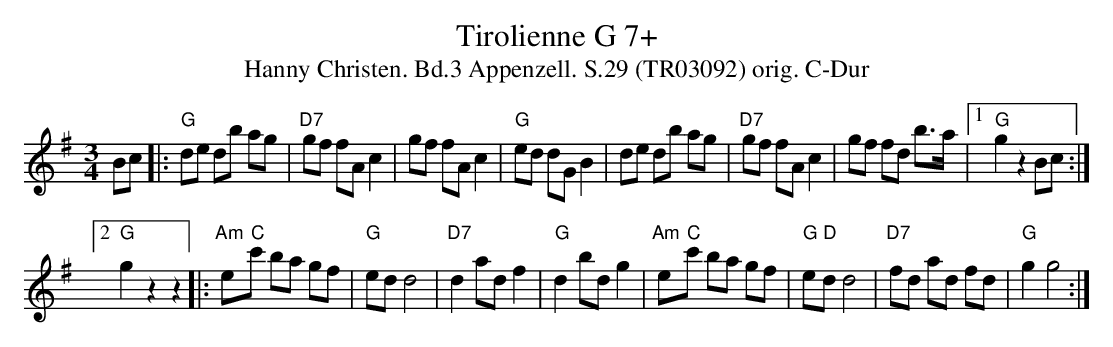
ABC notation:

X:1
T:Tirolienne G 7+
T:Hanny Christen. Bd.3 Appenzell. S.29 (TR03092) orig. C-Dur
M:3/4
L:1/8
K:Gmaj
Bc |: "G"de db ag | "D7"gf fA c2 | gf fA c2 | "G"ed dG B2 | \
de db ag | "D7"gf fA c2 | gf fd b>a |1 "G"g2 z2 Bc :|2
"G"g2 z2 z2 |: "Am"e"C"c' ba gf | "G"ed d4 | "D7"d2 ad f2 | "G"d2 bd g2 | \
"Am"e"C"c' ba gf | "G"e"D"d d4 | "D7"fd ad fd | "G"g2 g4 :|
